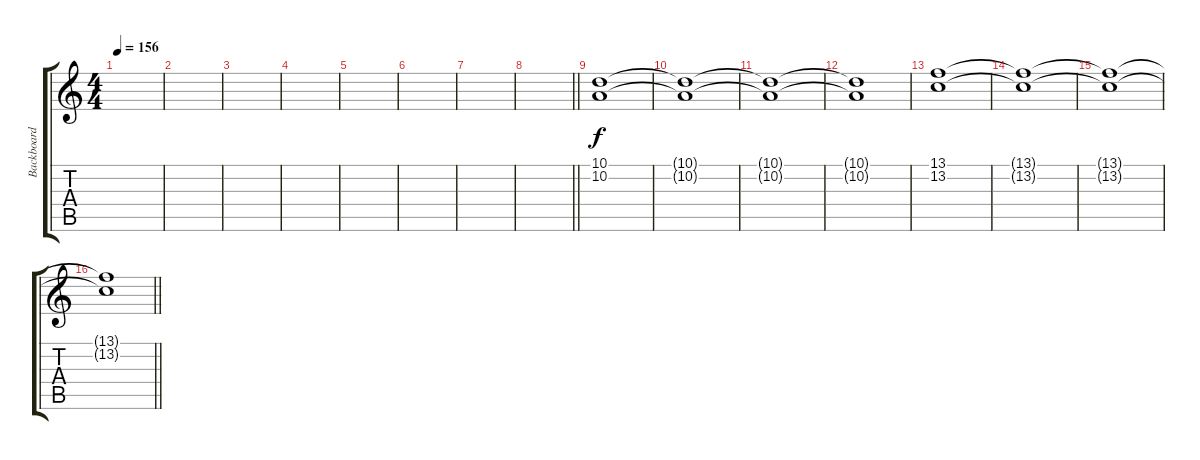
\track ("Backboard" "Backboard") {instrument stringensemble2}
\staff {score tabs}
\tuning (E4 B3 G3 D3 A2 E2) {hide}
\ts (4 4)
\tempo 156
\clef g2
\ks c
|
|
|
|
|
|
|
\barLineRight lightlight
|
(10.1 10.2).1 |
(10.1{t} 10.2{t}).1 |
(10.1{t} 10.2{t}).1 |
(10.1{t} 10.2{t}).1 |
(13.1 13.2).1 |
(13.1{t} 13.2{t}).1 |
(13.1{t} 13.2{t}).1 |
\barLineRight lightlight
(13.1{t} 13.2{t}).1
